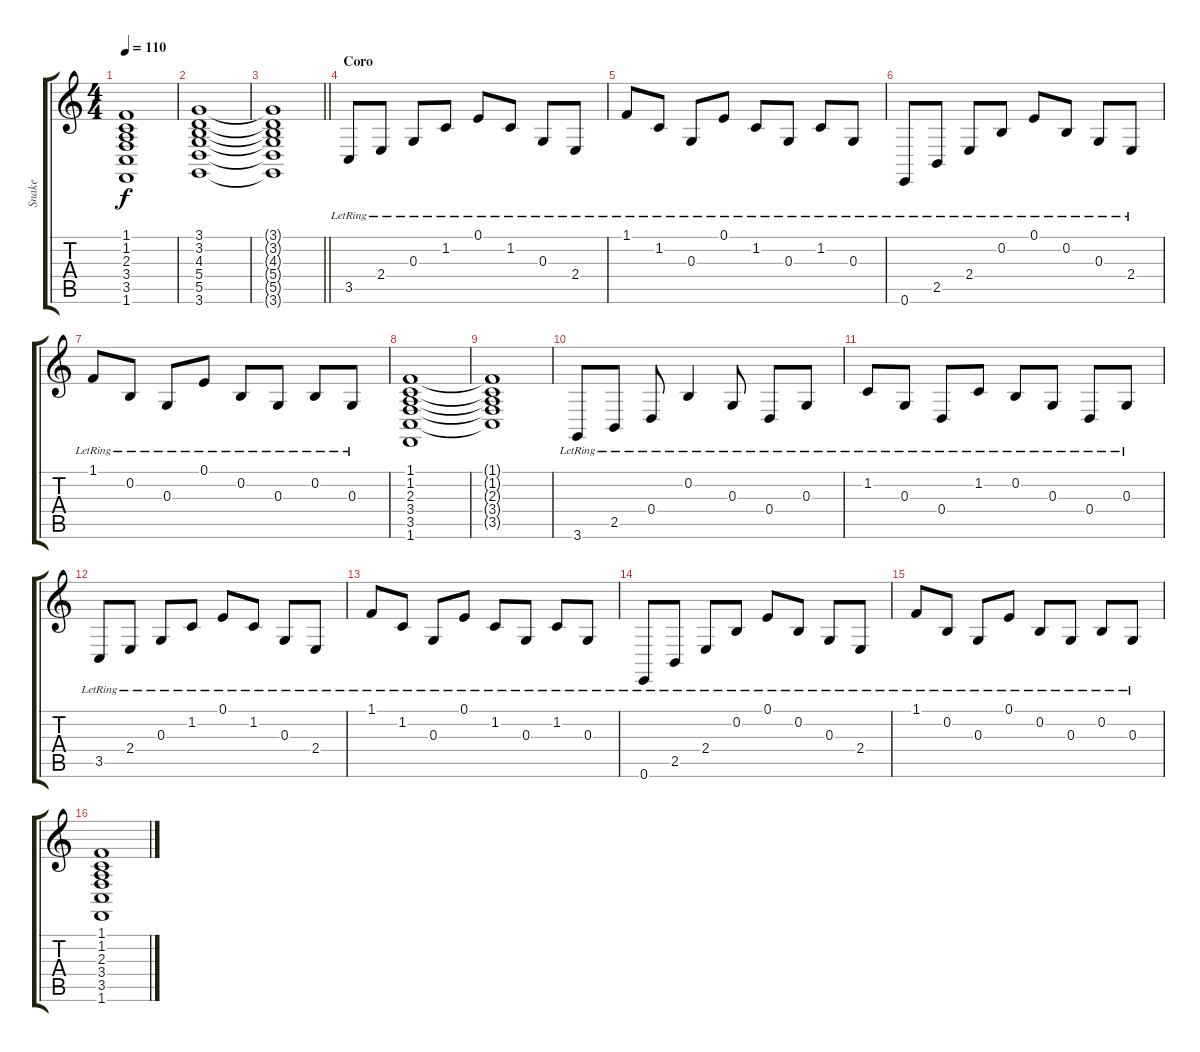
\track ("Snake" "Snake") {instrument acousticgrandpiano}
\staff {score tabs}
\tuning (E4 B3 G3 D3 A2 E2) {hide}
\ts (4 4)
\tempo 110
\clef g2
\ks c
(1.1{t} 1.2{t} 2.3{t} 3.4{t} 3.5{t} 1.6{t}).1{dy f} |
(3.1 3.2 4.3 5.4 5.5 3.6).1 |
\barLineRight lightlight
(3.1{t} 3.2{t} 4.3{t} 5.4{t} 5.5{t} 3.6{t}).1 |
\section ("" "Coro")
3.5{lr}.8 2.4{lr}.8 0.3{lr}.8 1.2{lr}.8 0.1{lr}.8 1.2{lr}.8 0.3{lr}.8 2.4{lr}.8 |
1.1{lr}.8 1.2{lr}.8 0.3{lr}.8 0.1{lr}.8 1.2{lr}.8 0.3{lr}.8 1.2{lr}.8 0.3{lr}.8 |
0.6{lr}.8 2.5{lr}.8 2.4{lr}.8 0.2{lr}.8 0.1{lr}.8 0.2{lr}.8 0.3{lr}.8 2.4{lr}.8 |
1.1{lr}.8 0.2{lr}.8 0.3{lr}.8 0.1{lr}.8 0.2{lr}.8 0.3{lr}.8 0.2{lr}.8 0.3{lr}.8 |
(1.1 1.2 2.3 3.4 3.5 1.6).1 |
(1.1{t} 1.2{t} 2.3{t} 3.4{t} 3.5{t}).1 |
3.6{lr}.8 2.5{lr}.8 0.4{lr}.8 0.2{lr}.4 0.3{lr}.8 0.4{lr}.8 0.3{lr}.8 |
1.2{lr}.8 0.3{lr}.8 0.4{lr}.8 1.2{lr}.8 0.2{lr}.8 0.3{lr}.8 0.4{lr}.8 0.3{lr}.8 |
3.5{lr}.8 2.4{lr}.8 0.3{lr}.8 1.2{lr}.8 0.1{lr}.8 1.2{lr}.8 0.3{lr}.8 2.4{lr}.8 |
1.1{lr}.8 1.2{lr}.8 0.3{lr}.8 0.1{lr}.8 1.2{lr}.8 0.3{lr}.8 1.2{lr}.8 0.3{lr}.8 |
0.6{lr}.8 2.5{lr}.8 2.4{lr}.8 0.2{lr}.8 0.1{lr}.8 0.2{lr}.8 0.3{lr}.8 2.4{lr}.8 |
1.1{lr}.8 0.2{lr}.8 0.3{lr}.8 0.1{lr}.8 0.2{lr}.8 0.3{lr}.8 0.2{lr}.8 0.3{lr}.8 |
(1.1 1.2 2.3 3.4 3.5 1.6).1
